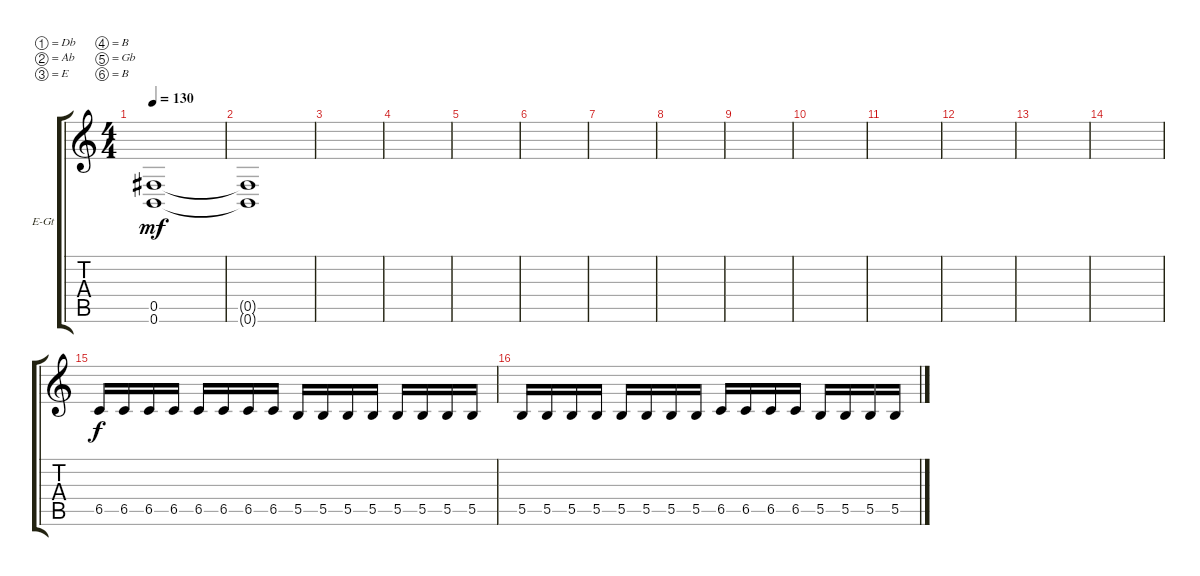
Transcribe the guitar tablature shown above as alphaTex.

\defaultSystemsLayout 4
\bracketExtendMode groupsimilarinstruments
\firstSystemTrackNameOrientation horizontal
\otherSystemsTrackNameOrientation horizontal
\track ("Electric Guitar" "E-Gt") {instrument distortionguitar}
\staff {score tabs}
\tuning (Db4 Ab3 E3 B2 Gb2 B1)
\ts (4 4)
\tempo 130
\clef g2
\ks c
(0.6 0.5).1{dy mf} |
(0.5{t} 0.6{t}).1 |
|
|
|
|
|
|
|
|
|
|
|
|
6.5.16{dy f} 6.5.16 6.5.16 6.5.16 6.5.16 6.5.16 6.5.16 6.5.16 5.5.16 5.5.16 5.5.16 5.5.16 5.5.16 5.5.16 5.5.16 5.5.16 |
5.5.16 5.5.16 5.5.16 5.5.16 5.5.16 5.5.16 5.5.16 5.5.16 6.5.16 6.5.16 6.5.16 6.5.16 5.5.16 5.5.16 5.5.16 5.5.16
